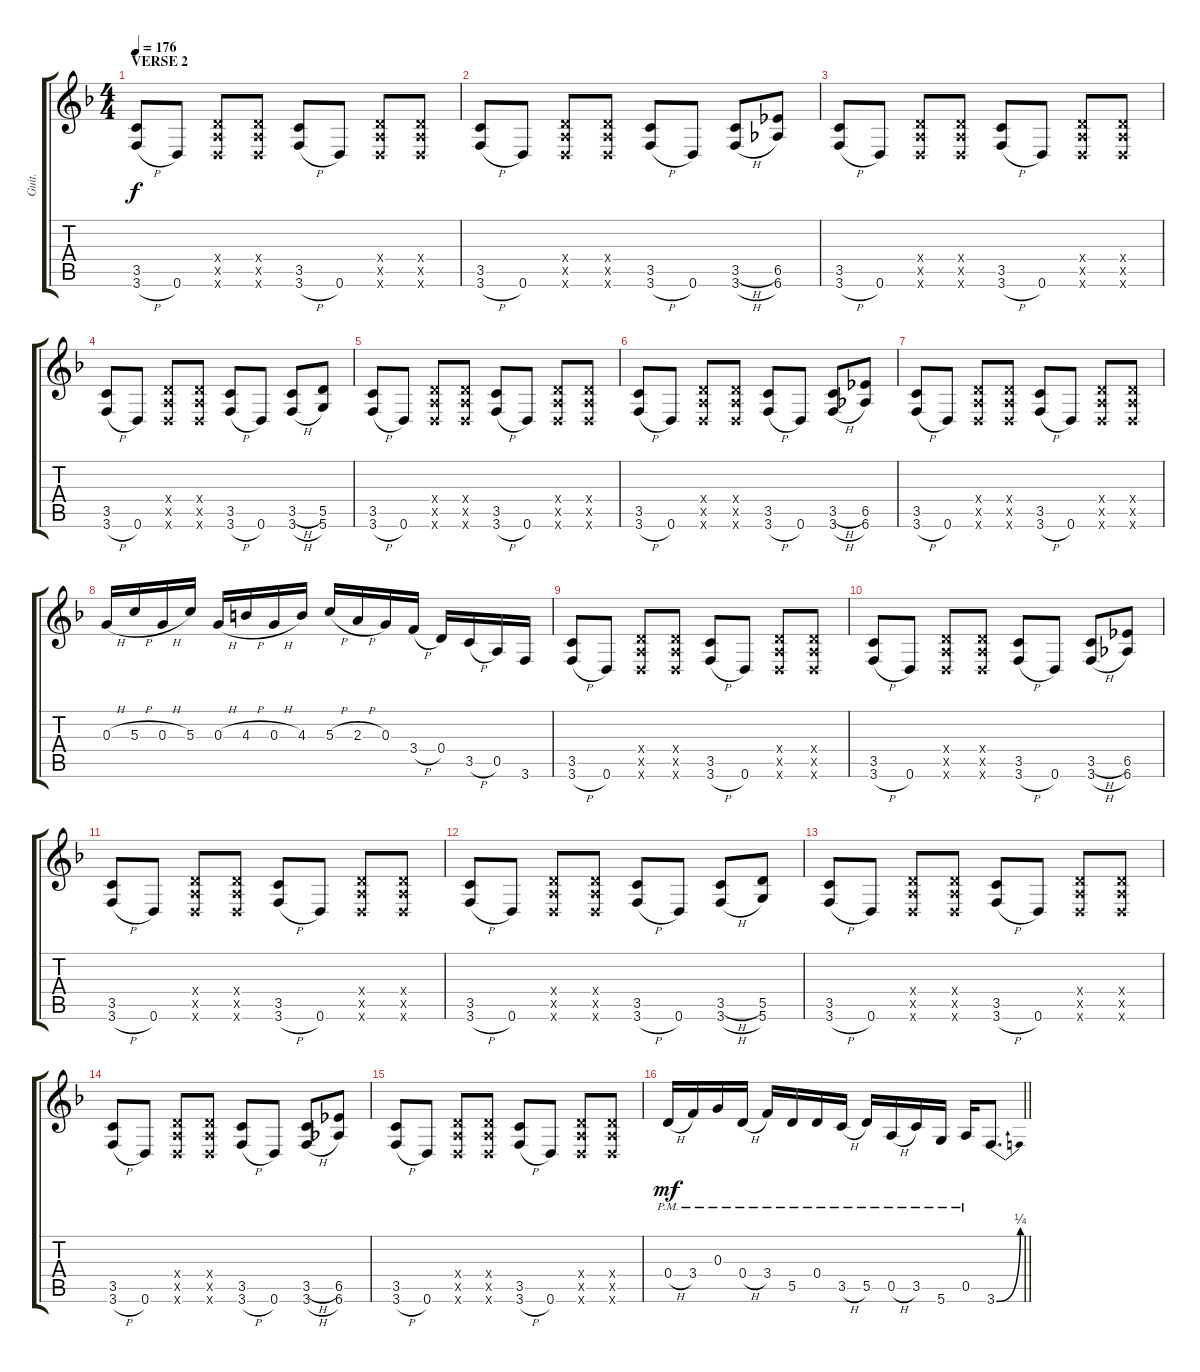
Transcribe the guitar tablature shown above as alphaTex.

\track ("Guit." "Guit.") {instrument distortionguitar}
\staff {score tabs}
\tuning (E4 B3 G3 D3 A2 D2) {hide}
\ts (4 4)
\section ("" "VERSE 2")
\tempo 176
\clef g2
\ks f
(3.5 3.6{h}).8{dy f} 0.6.8 (0.4{x} 0.5{x} 0.6{x}).8 (0.4{x} 0.5{x} 0.6{x}).8 (3.5 3.6{h}).8 0.6.8 (0.4{x} 0.5{x} 0.6{x}).8 (0.4{x} 0.5{x} 0.6{x}).8 |
(3.5 3.6{h}).8 0.6.8 (0.4{x} 0.5{x} 0.6{x}).8 (0.4{x} 0.5{x} 0.6{x}).8 (3.5 3.6{h}).8 0.6.8 (3.5{h} 3.6{h}).8 (6.5 6.6).8 |
(3.5 3.6{h}).8 0.6.8 (0.4{x} 0.5{x} 0.6{x}).8 (0.4{x} 0.5{x} 0.6{x}).8 (3.5 3.6{h}).8 0.6.8 (0.4{x} 0.5{x} 0.6{x}).8 (0.4{x} 0.5{x} 0.6{x}).8 |
(3.5 3.6{h}).8 0.6.8 (0.4{x} 0.5{x} 0.6{x}).8 (0.4{x} 0.5{x} 0.6{x}).8 (3.5 3.6{h}).8 0.6.8 (3.5{h} 3.6{h}).8 (5.5 5.6).8 |
(3.5 3.6{h}).8 0.6.8 (0.4{x} 0.5{x} 0.6{x}).8 (0.4{x} 0.5{x} 0.6{x}).8 (3.5 3.6{h}).8 0.6.8 (0.4{x} 0.5{x} 0.6{x}).8 (0.4{x} 0.5{x} 0.6{x}).8 |
(3.5 3.6{h}).8 0.6.8 (0.4{x} 0.5{x} 0.6{x}).8 (0.4{x} 0.5{x} 0.6{x}).8 (3.5 3.6{h}).8 0.6.8 (3.5{h} 3.6{h}).8 (6.5 6.6).8 |
(3.5 3.6{h}).8 0.6.8 (0.4{x} 0.5{x} 0.6{x}).8 (0.4{x} 0.5{x} 0.6{x}).8 (3.5 3.6{h}).8 0.6.8 (0.4{x} 0.5{x} 0.6{x}).8 (0.4{x} 0.5{x} 0.6{x}).8 |
0.3{h}.16 5.3{h}.16 0.3{h}.16 5.3.16 0.3{h}.16 4.3{h}.16 0.3{h}.16 4.3.16 5.3{h}.16 2.3{h}.16 0.3.16 3.4{h}.16 0.4.16 3.5{h}.16 0.5.16 3.6.16 |
(3.5 3.6{h}).8 0.6.8 (0.4{x} 0.5{x} 0.6{x}).8 (0.4{x} 0.5{x} 0.6{x}).8 (3.5 3.6{h}).8 0.6.8 (0.4{x} 0.5{x} 0.6{x}).8 (0.4{x} 0.5{x} 0.6{x}).8 |
(3.5 3.6{h}).8 0.6.8 (0.4{x} 0.5{x} 0.6{x}).8 (0.4{x} 0.5{x} 0.6{x}).8 (3.5 3.6{h}).8 0.6.8 (3.5{h} 3.6{h}).8 (6.5 6.6).8 |
(3.5 3.6{h}).8 0.6.8 (0.4{x} 0.5{x} 0.6{x}).8 (0.4{x} 0.5{x} 0.6{x}).8 (3.5 3.6{h}).8 0.6.8 (0.4{x} 0.5{x} 0.6{x}).8 (0.4{x} 0.5{x} 0.6{x}).8 |
(3.5 3.6{h}).8 0.6.8 (0.4{x} 0.5{x} 0.6{x}).8 (0.4{x} 0.5{x} 0.6{x}).8 (3.5 3.6{h}).8 0.6.8 (3.5{h} 3.6{h}).8 (5.5 5.6).8 |
(3.5 3.6{h}).8 0.6.8 (0.4{x} 0.5{x} 0.6{x}).8 (0.4{x} 0.5{x} 0.6{x}).8 (3.5 3.6{h}).8 0.6.8 (0.4{x} 0.5{x} 0.6{x}).8 (0.4{x} 0.5{x} 0.6{x}).8 |
(3.5 3.6{h}).8 0.6.8 (0.4{x} 0.5{x} 0.6{x}).8 (0.4{x} 0.5{x} 0.6{x}).8 (3.5 3.6{h}).8 0.6.8 (3.5{h} 3.6{h}).8 (6.5 6.6).8 |
(3.5 3.6{h}).8 0.6.8 (0.4{x} 0.5{x} 0.6{x}).8 (0.4{x} 0.5{x} 0.6{x}).8 (3.5 3.6{h}).8 0.6.8 (0.4{x} 0.5{x} 0.6{x}).8 (0.4{x} 0.5{x} 0.6{x}).8 |
\barLineRight lightlight
0.4{h pm}.16{dy mf volume 16} 3.4{pm}.16 0.3{pm}.16 0.4{h pm}.16 3.4{pm}.16 5.5{pm}.16 0.4{pm}.16 3.5{h pm}.16 5.5{pm}.16 0.5{h pm}.16 3.5{pm}.16 5.6{pm}.16 0.5{pm}.16 3.6{be (bend 0 0 60 1)}.8{d}
